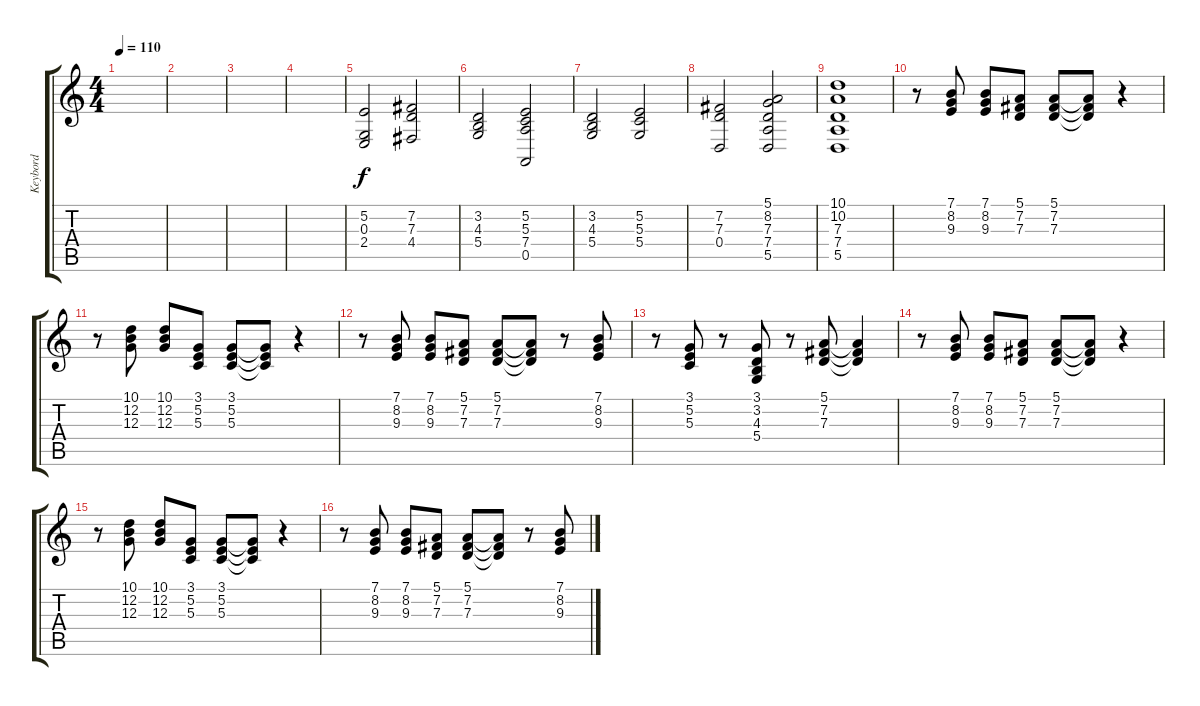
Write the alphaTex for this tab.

\track ("Keybord" "Keybord") {instrument stringensemble1}
\staff {score tabs}
\tuning (E4 B3 G3 D3 A2 E2) {hide}
\ts (4 4)
\tempo 110
\clef g2
\ks c
|
|
|
|
(5.2 0.3 2.4).2 (7.2 7.3 4.4).2 |
(3.2 4.3 5.4).2 (5.2 5.3 7.4 0.5).2 |
(3.2 4.3 5.4).2 (5.2 5.3 5.4).2 |
(7.2 7.3 0.4).2 (5.1 8.2 7.3 7.4 5.5).2 |
(10.1 10.2 7.3 7.4 5.5).1 |
r.8 (7.1 8.2 9.3).8 (7.1 8.2 9.3).8 (5.1 7.2 7.3).8 (5.1 7.2 7.3).8 (5.1{t} 7.2{t} 7.3{t}).8 r.4 |
r.8 (10.1 12.2 12.3).8 (10.1 12.2 12.3).8 (3.1 5.2 5.3).8 (3.1 5.2 5.3).8 (3.1{t} 5.2{t} 5.3{t}).8 r.4 |
r.8 (7.1 8.2 9.3).8 (7.1 8.2 9.3).8 (5.1 7.2 7.3).8 (5.1 7.2 7.3).8 (5.1{t} 7.2{t} 7.3{t}).8 r.8 (7.1 8.2 9.3).8 |
r.8 (3.1 5.2 5.3).8 r.8 (3.1 3.2 4.3 5.4).8 r.8 (5.1 7.2 7.3).8 (5.1{t} 7.2{t} 7.3{t}).4 |
r.8 (7.1 8.2 9.3).8 (7.1 8.2 9.3).8 (5.1 7.2 7.3).8 (5.1 7.2 7.3).8 (5.1{t} 7.2{t} 7.3{t}).8 r.4 |
r.8 (10.1 12.2 12.3).8 (10.1 12.2 12.3).8 (3.1 5.2 5.3).8 (3.1 5.2 5.3).8 (3.1{t} 5.2{t} 5.3{t}).8 r.4 |
r.8 (7.1 8.2 9.3).8 (7.1 8.2 9.3).8 (5.1 7.2 7.3).8 (5.1 7.2 7.3).8 (5.1{t} 7.2{t} 7.3{t}).8 r.8 (7.1 8.2 9.3).8
